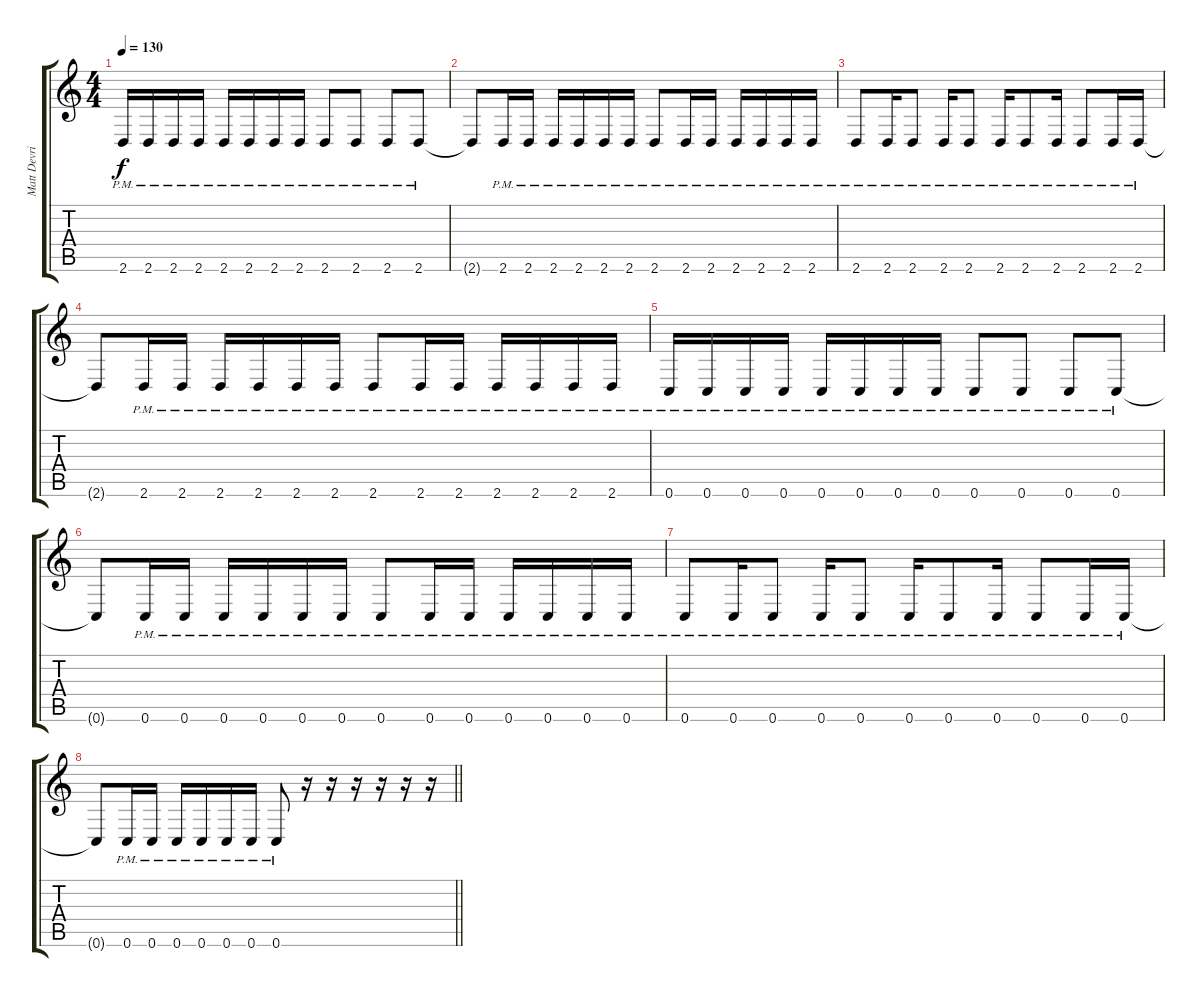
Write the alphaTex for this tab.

\track ("Matt Devries" "Matt Devri") {instrument overdrivenguitar}
\staff {score tabs}
\tuning (D4 A3 F3 C3 G2 C2) {hide}
\ts (4 4)
\tempo 130
\clef g2
\ks c
2.6{pm}.16{dy f} 2.6{pm}.16 2.6{pm}.16 2.6{pm}.16 2.6{pm}.16 2.6{pm}.16 2.6{pm}.16 2.6{pm}.16 2.6{pm}.8 2.6{pm}.8 2.6{pm}.8 2.6{pm}.8 |
2.6{t}.8 2.6{pm}.16 2.6{pm}.16 2.6{pm}.16 2.6{pm}.16 2.6{pm}.16 2.6{pm}.16 2.6{pm}.8 2.6{pm}.16 2.6{pm}.16 2.6{pm}.16 2.6{pm}.16 2.6{pm}.16 2.6{pm}.16 |
2.6{pm}.8 2.6{pm}.16 2.6{pm}.8 2.6{pm}.16 2.6{pm}.8 2.6{pm}.16 2.6{pm}.8 2.6{pm}.16 2.6{pm}.8 2.6{pm}.16 2.6{pm}.16 |
2.6{t}.8 2.6{pm}.16 2.6{pm}.16 2.6{pm}.16 2.6{pm}.16 2.6{pm}.16 2.6{pm}.16 2.6{pm}.8 2.6{pm}.16 2.6{pm}.16 2.6{pm}.16 2.6{pm}.16 2.6{pm}.16 2.6{pm}.16 |
0.6{pm}.16 0.6{pm}.16 0.6{pm}.16 0.6{pm}.16 0.6{pm}.16 0.6{pm}.16 0.6{pm}.16 0.6{pm}.16 0.6{pm}.8 0.6{pm}.8 0.6{pm}.8 0.6{pm}.8 |
0.6{t}.8 0.6{pm}.16 0.6{pm}.16 0.6{pm}.16 0.6{pm}.16 0.6{pm}.16 0.6{pm}.16 0.6{pm}.8 0.6{pm}.16 0.6{pm}.16 0.6{pm}.16 0.6{pm}.16 0.6{pm}.16 0.6{pm}.16 |
0.6{pm}.8 0.6{pm}.16 0.6{pm}.8 0.6{pm}.16 0.6{pm}.8 0.6{pm}.16 0.6{pm}.8 0.6{pm}.16 0.6{pm}.8 0.6{pm}.16 0.6{pm}.16 |
\barLineRight lightlight
0.6{t}.8 0.6{pm}.16 0.6{pm}.16 0.6{pm}.16 0.6{pm}.16 0.6{pm}.16 0.6{pm}.16 0.6{pm}.8 r.16 r.16 r.16 r.16 r.16 r.16
